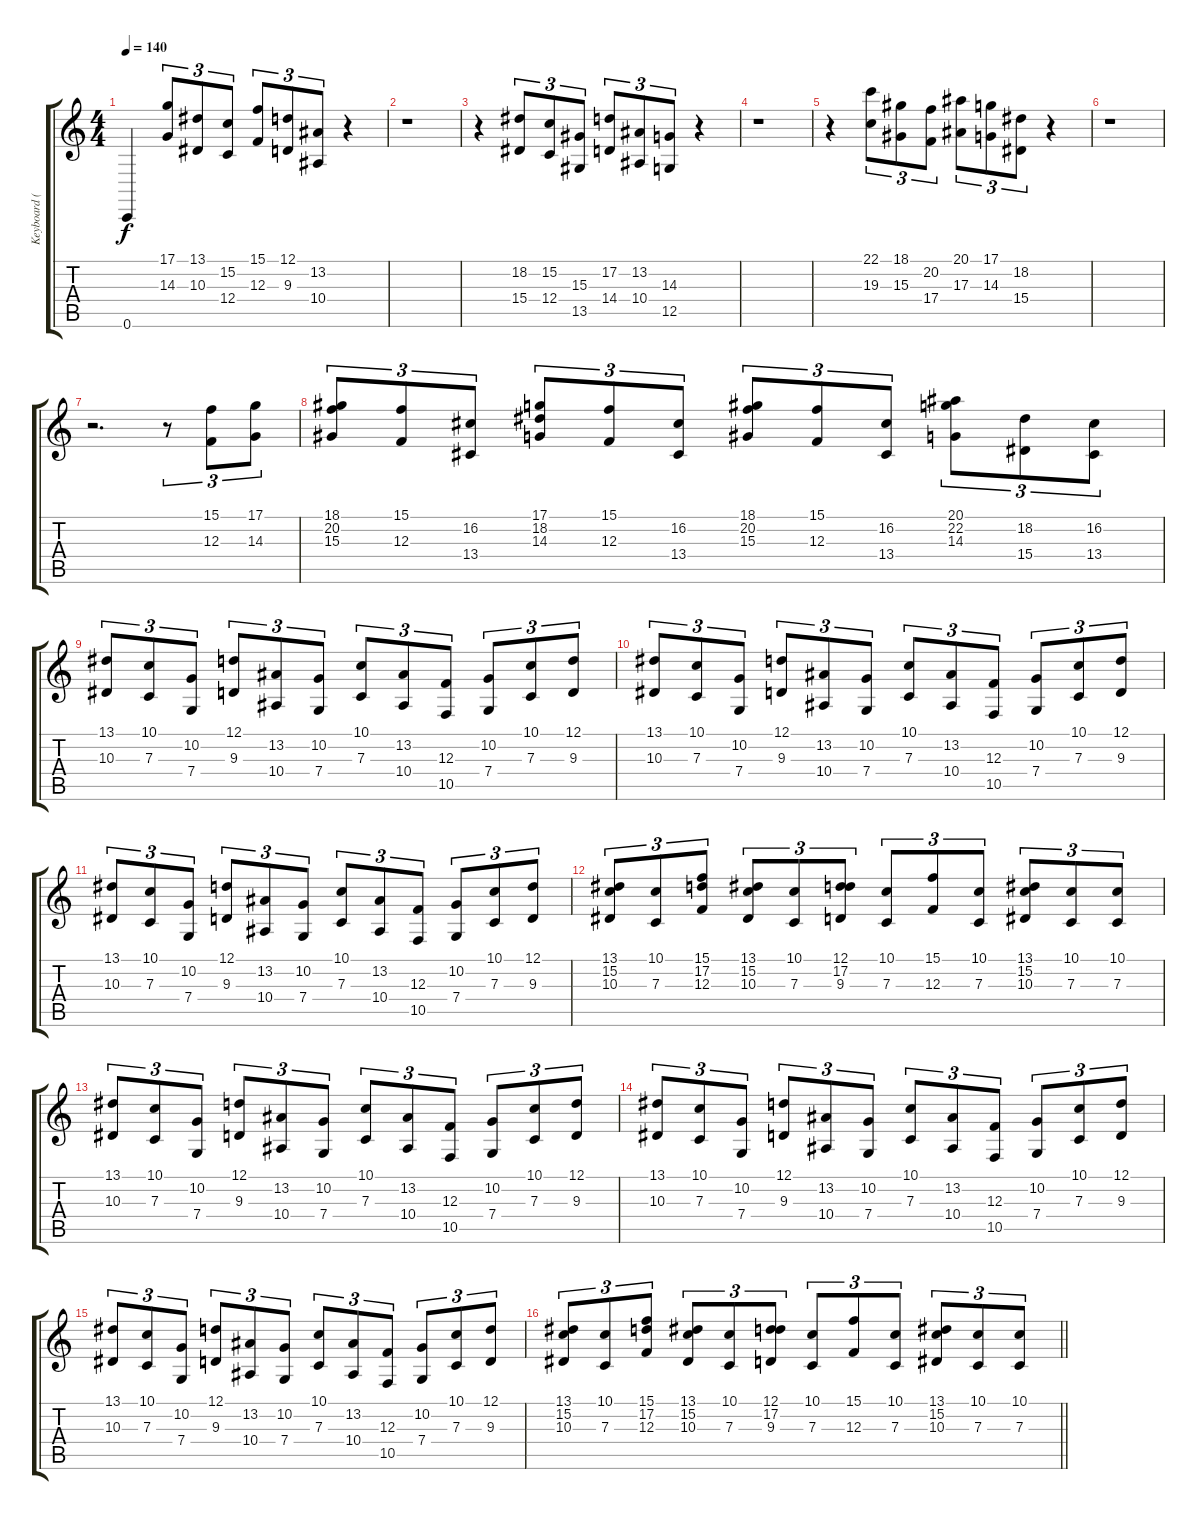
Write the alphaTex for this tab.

\track ("Keyboard (Lead)" "Keyboard (") {instrument musicbox}
\staff {score tabs}
\tuning (D4 A3 F3 C3 G2 C2) {hide}
\ts (4 4)
\tempo 140
\clef g2
\ks c
0.6{t}.4{dy f} (17.1 14.3).8{tu (3 2) volume 9 balance 8 instrument musicbox} (13.1 10.3).8{tu (3 2)} (15.2 12.4).8{tu (3 2)} (15.1 12.3).8{tu (3 2)} (12.1 9.3).8{tu (3 2)} (13.2 10.4).8{tu (3 2)} r.4 |
r.1 |
r.4 (18.2 15.4).8{tu (3 2)} (15.2 12.4).8{tu (3 2)} (15.3 13.5).8{tu (3 2)} (17.2 14.4).8{tu (3 2)} (13.2 10.4).8{tu (3 2)} (14.3 12.5).8{tu (3 2)} r.4 |
r.1 |
r.4 (22.1 19.3).8{tu (3 2)} (18.1 15.3).8{tu (3 2)} (20.2 17.4).8{tu (3 2)} (20.1 17.3).8{tu (3 2)} (17.1 14.3).8{tu (3 2)} (18.2 15.4).8{tu (3 2)} r.4 |
r.1 |
r.2{d} r.8{tu (3 2)} (15.1 12.3).8{tu (3 2) volume 8} (17.1 14.3).8{tu (3 2)} |
(18.1 20.2 15.3).8{tu (3 2)} (15.1 12.3).8{tu (3 2)} (16.2 13.4).8{tu (3 2)} (17.1 18.2 14.3).8{tu (3 2)} (15.1 12.3).8{tu (3 2)} (16.2 13.4).8{tu (3 2)} (18.1 20.2 15.3).8{tu (3 2)} (15.1 12.3).8{tu (3 2)} (16.2 13.4).8{tu (3 2)} (20.1 22.2 14.3).8{tu (3 2)} (18.2 15.4).8{tu (3 2)} (16.2 13.4).8{tu (3 2)} |
(13.1 10.3).8{tu (3 2)} (10.1 7.3).8{tu (3 2)} (10.2 7.4).8{tu (3 2)} (12.1 9.3).8{tu (3 2)} (13.2 10.4).8{tu (3 2)} (10.2 7.4).8{tu (3 2)} (10.1 7.3).8{tu (3 2)} (13.2 10.4).8{tu (3 2)} (12.3 10.5).8{tu (3 2)} (10.2 7.4).8{tu (3 2)} (10.1 7.3).8{tu (3 2)} (12.1 9.3).8{tu (3 2)} |
(13.1 10.3).8{tu (3 2)} (10.1 7.3).8{tu (3 2)} (10.2 7.4).8{tu (3 2)} (12.1 9.3).8{tu (3 2)} (13.2 10.4).8{tu (3 2)} (10.2 7.4).8{tu (3 2)} (10.1 7.3).8{tu (3 2)} (13.2 10.4).8{tu (3 2)} (12.3 10.5).8{tu (3 2)} (10.2 7.4).8{tu (3 2)} (10.1 7.3).8{tu (3 2)} (12.1 9.3).8{tu (3 2)} |
(13.1 10.3).8{tu (3 2)} (10.1 7.3).8{tu (3 2)} (10.2 7.4).8{tu (3 2)} (12.1 9.3).8{tu (3 2)} (13.2 10.4).8{tu (3 2)} (10.2 7.4).8{tu (3 2)} (10.1 7.3).8{tu (3 2)} (13.2 10.4).8{tu (3 2)} (12.3 10.5).8{tu (3 2)} (10.2 7.4).8{tu (3 2)} (10.1 7.3).8{tu (3 2)} (12.1 9.3).8{tu (3 2)} |
(13.1 15.2 10.3).8{tu (3 2)} (10.1 7.3).8{tu (3 2)} (15.1 17.2 12.3).8{tu (3 2)} (13.1 15.2 10.3).8{tu (3 2)} (10.1 7.3).8{tu (3 2)} (12.1 17.2 9.3).8{tu (3 2)} (10.1 7.3).8{tu (3 2)} (15.1 12.3).8{tu (3 2)} (10.1 7.3).8{tu (3 2)} (13.1 15.2 10.3).8{tu (3 2)} (10.1 7.3).8{tu (3 2)} (10.1 7.3).8{tu (3 2)} |
(13.1 10.3).8{tu (3 2)} (10.1 7.3).8{tu (3 2)} (10.2 7.4).8{tu (3 2)} (12.1 9.3).8{tu (3 2)} (13.2 10.4).8{tu (3 2)} (10.2 7.4).8{tu (3 2)} (10.1 7.3).8{tu (3 2)} (13.2 10.4).8{tu (3 2)} (12.3 10.5).8{tu (3 2)} (10.2 7.4).8{tu (3 2)} (10.1 7.3).8{tu (3 2)} (12.1 9.3).8{tu (3 2)} |
(13.1 10.3).8{tu (3 2)} (10.1 7.3).8{tu (3 2)} (10.2 7.4).8{tu (3 2)} (12.1 9.3).8{tu (3 2)} (13.2 10.4).8{tu (3 2)} (10.2 7.4).8{tu (3 2)} (10.1 7.3).8{tu (3 2)} (13.2 10.4).8{tu (3 2)} (12.3 10.5).8{tu (3 2)} (10.2 7.4).8{tu (3 2)} (10.1 7.3).8{tu (3 2)} (12.1 9.3).8{tu (3 2)} |
(13.1 10.3).8{tu (3 2)} (10.1 7.3).8{tu (3 2)} (10.2 7.4).8{tu (3 2)} (12.1 9.3).8{tu (3 2)} (13.2 10.4).8{tu (3 2)} (10.2 7.4).8{tu (3 2)} (10.1 7.3).8{tu (3 2)} (13.2 10.4).8{tu (3 2)} (12.3 10.5).8{tu (3 2)} (10.2 7.4).8{tu (3 2)} (10.1 7.3).8{tu (3 2)} (12.1 9.3).8{tu (3 2)} |
\barLineRight lightlight
(13.1 15.2 10.3).8{tu (3 2)} (10.1 7.3).8{tu (3 2)} (15.1 17.2 12.3).8{tu (3 2)} (13.1 15.2 10.3).8{tu (3 2)} (10.1 7.3).8{tu (3 2)} (12.1 17.2 9.3).8{tu (3 2)} (10.1 7.3).8{tu (3 2)} (15.1 12.3).8{tu (3 2)} (10.1 7.3).8{tu (3 2)} (13.1 15.2 10.3).8{tu (3 2)} (10.1 7.3).8{tu (3 2)} (10.1 7.3).8{tu (3 2)}
